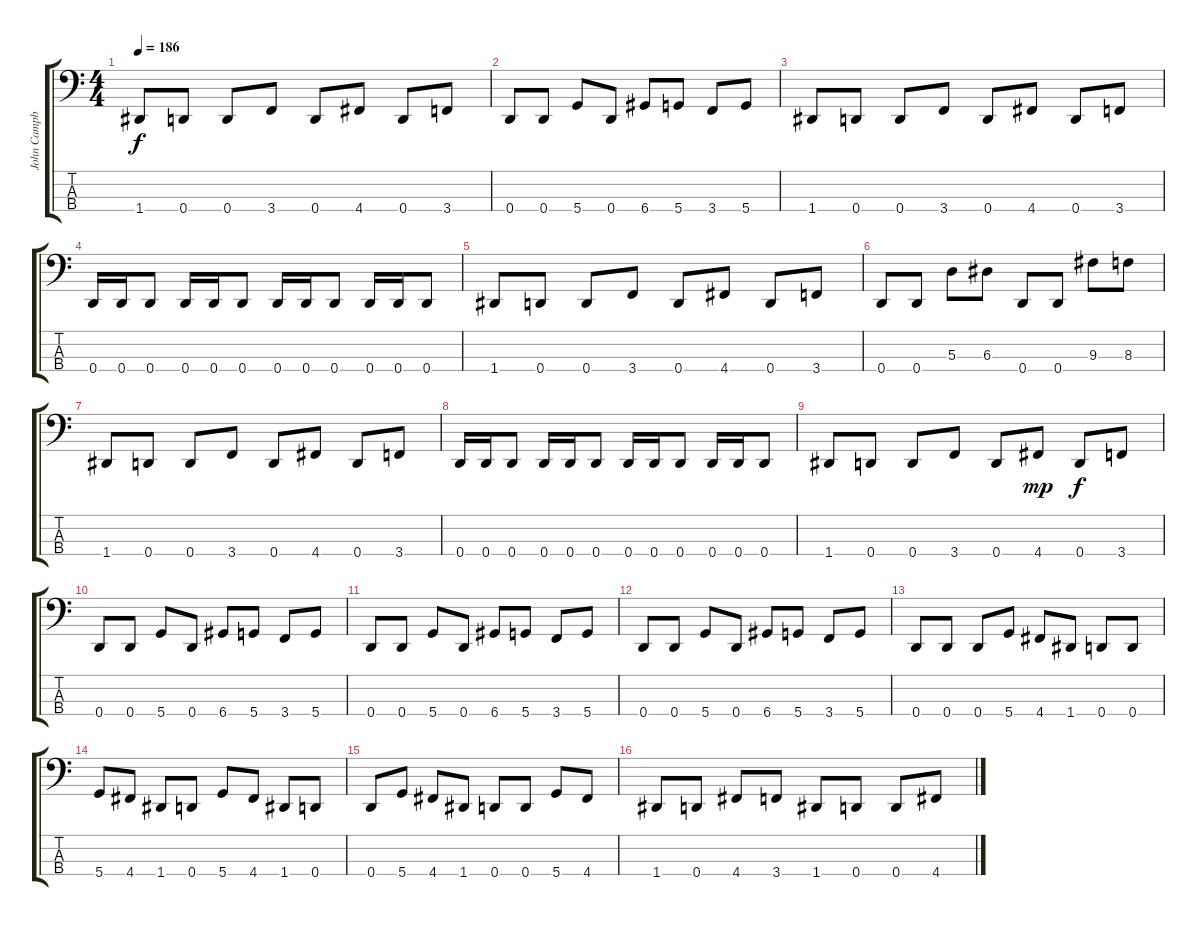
\track ("John Campbell" "John Campb") {instrument electricbasspick}
\staff {score tabs}
\tuning (G2 D2 A1 D1) {hide}
\ts (4 4)
\tempo 186
\clef f4
\ks c
1.4.8{dy f} 0.4.8 0.4.8 3.4.8 0.4.8 4.4.8 0.4.8 3.4.8 |
0.4.8 0.4.8 5.4.8 0.4.8 6.4.8 5.4.8 3.4.8 5.4.8 |
1.4.8 0.4.8 0.4.8 3.4.8 0.4.8 4.4.8 0.4.8 3.4.8 |
0.4.16 0.4.16 0.4.8 0.4.16 0.4.16 0.4.8 0.4.16 0.4.16 0.4.8 0.4.16 0.4.16 0.4.8 |
1.4.8 0.4.8 0.4.8 3.4.8 0.4.8 4.4.8 0.4.8 3.4.8 |
0.4.8 0.4.8 5.3.8 6.3.8 0.4.8 0.4.8 9.3.8 8.3.8 |
1.4.8 0.4.8 0.4.8 3.4.8 0.4.8 4.4.8 0.4.8 3.4.8 |
0.4.16 0.4.16 0.4.8 0.4.16 0.4.16 0.4.8 0.4.16 0.4.16 0.4.8 0.4.16 0.4.16 0.4.8 |
1.4.8 0.4.8 0.4.8 3.4.8 0.4.8 4.4.8{dy mp} 0.4.8{dy f} 3.4.8 |
0.4.8 0.4.8 5.4.8 0.4.8 6.4.8 5.4.8 3.4.8 5.4.8 |
0.4.8 0.4.8 5.4.8 0.4.8 6.4.8 5.4.8 3.4.8 5.4.8 |
0.4.8 0.4.8 5.4.8 0.4.8 6.4.8 5.4.8 3.4.8 5.4.8 |
0.4.8 0.4.8 0.4.8 5.4.8 4.4.8 1.4.8 0.4.8 0.4.8 |
5.4.8 4.4.8 1.4.8 0.4.8 5.4.8 4.4.8 1.4.8 0.4.8 |
0.4.8 5.4.8 4.4.8 1.4.8 0.4.8 0.4.8 5.4.8 4.4.8 |
1.4.8 0.4.8 4.4.8 3.4.8 1.4.8 0.4.8 0.4.8 4.4.8
